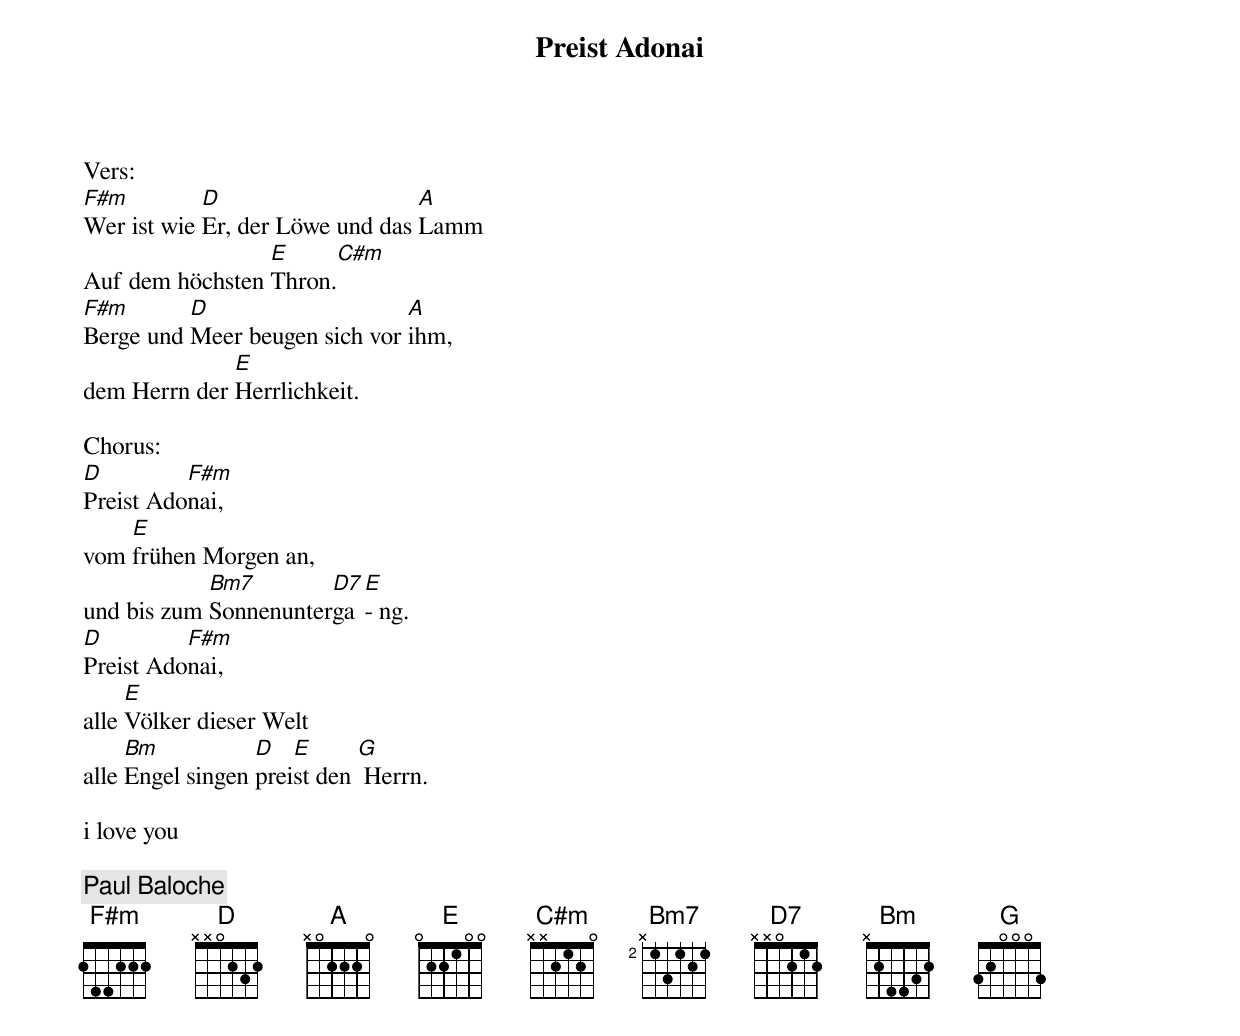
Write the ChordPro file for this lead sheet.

{title:Preist Adonai}
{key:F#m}

Vers:
[F#m]Wer ist wie [D]Er, der Löwe und das [A]Lamm
Auf dem höchsten [E]Thron.[C#m]
[F#m]Berge und [D]Meer beugen sich vor [A]ihm,
dem Herrn der [E]Herrlichkeit.

Chorus:
[D]Preist Ado[F#m]nai,
vom [E]frühen Morgen an,
und bis zum [Bm7]Sonnenunter[D7]ga[E]- ng.
[D]Preist Ado[F#m]nai,
alle [E]Völker dieser Welt
alle [Bm]Engel singen [D]prei[E]st den [G] Herrn.

i love you

{comment: Paul Baloche}
